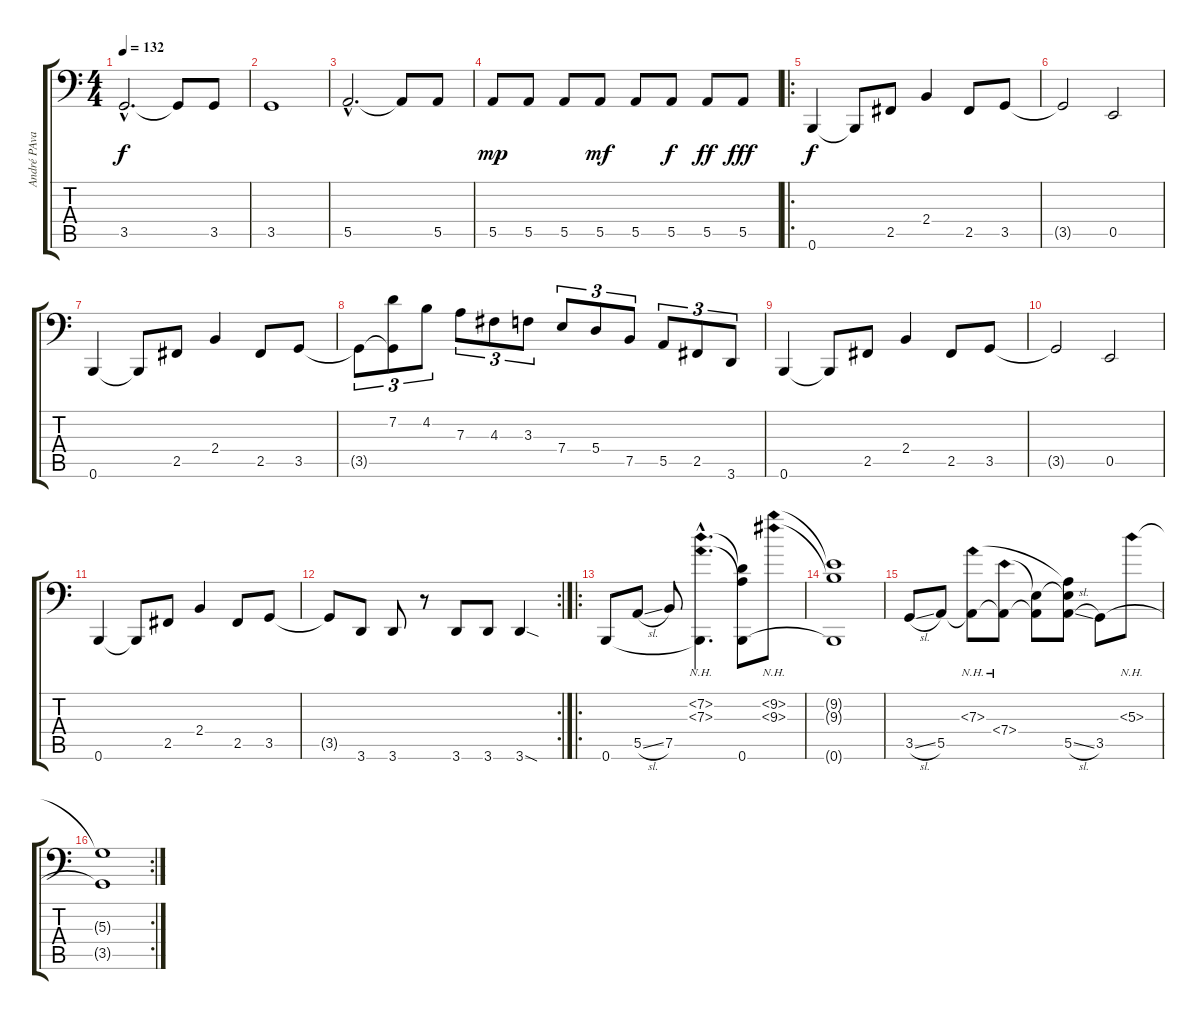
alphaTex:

\track ("André PAvani" "André PAva") {instrument electricbassfinger}
\staff {score tabs}
\tuning (C3 G2 D2 A1 E1 B0) {hide}
\ts (4 4)
\tempo 132
\clef f4
\ks c
3.5{hac}.2{d dy f} 3.5{t}.8 3.5.8 |
3.5.1 |
5.5{hac}.2{d} 5.5{t}.8 5.5.8 |
5.5.8{dy mp} 5.5.8 5.5.8 5.5.8{dy mf} 5.5.8 5.5.8{dy f} 5.5.8{dy ff} 5.5.8{dy fff} |
\ro
0.6.4{dy f} 0.6{t}.8 2.5.8 2.4.4 2.5.8 3.5.8 |
3.5{t}.2 0.5.2 |
0.6.4 0.6{t}.8 2.5.8 2.4.4 2.5.8 3.5.8 |
3.5{t}.8{tu (3 2)} (7.2 3.5{t}).8{tu (3 2)} 4.2.8{tu (3 2)} 7.3.8{tu (3 2)} 4.3.8{tu (3 2)} 3.3.8{tu (3 2)} 7.4.8{tu (3 2)} 5.4.8{tu (3 2)} 7.5.8{tu (3 2)} 5.5.8{tu (3 2)} 2.5.8{tu (3 2)} 3.6.8{tu (3 2)} |
0.6.4 0.6{t}.8 2.5.8 2.4.4 2.5.8 3.5.8 |
3.5{t}.2 0.5.2 |
0.6.4 0.6{t}.8 2.5.8 2.4.4 2.5.8 3.5.8 |
\rc 2
3.5{t}.8 3.6.8 3.6.8 r.8 3.6.8 3.6.8 3.6{sod}.4 |
\ro
0.6.8 5.5{sl}.8 7.5.8 (7.2{nh hac} 7.3{nh hac} 0.6{hac t}).4{d} (7.2{t} 7.3{t} 0.6).8 (9.2{nh} 9.3{nh}).8 |
(9.2{t} 9.3{t} 0.6{t}).1 |
3.5{sl}.8 5.5.8 (7.3{nh} 5.5{t}).8 (7.4{nh} 5.5{t}).8 (7.4{t} 5.5{t}).8 (7.3{t} 7.4{t} 5.5{sl}).8 3.5.8 5.3{nh}.8 |
\rc 2
(5.3{t} 3.5{t}).1
